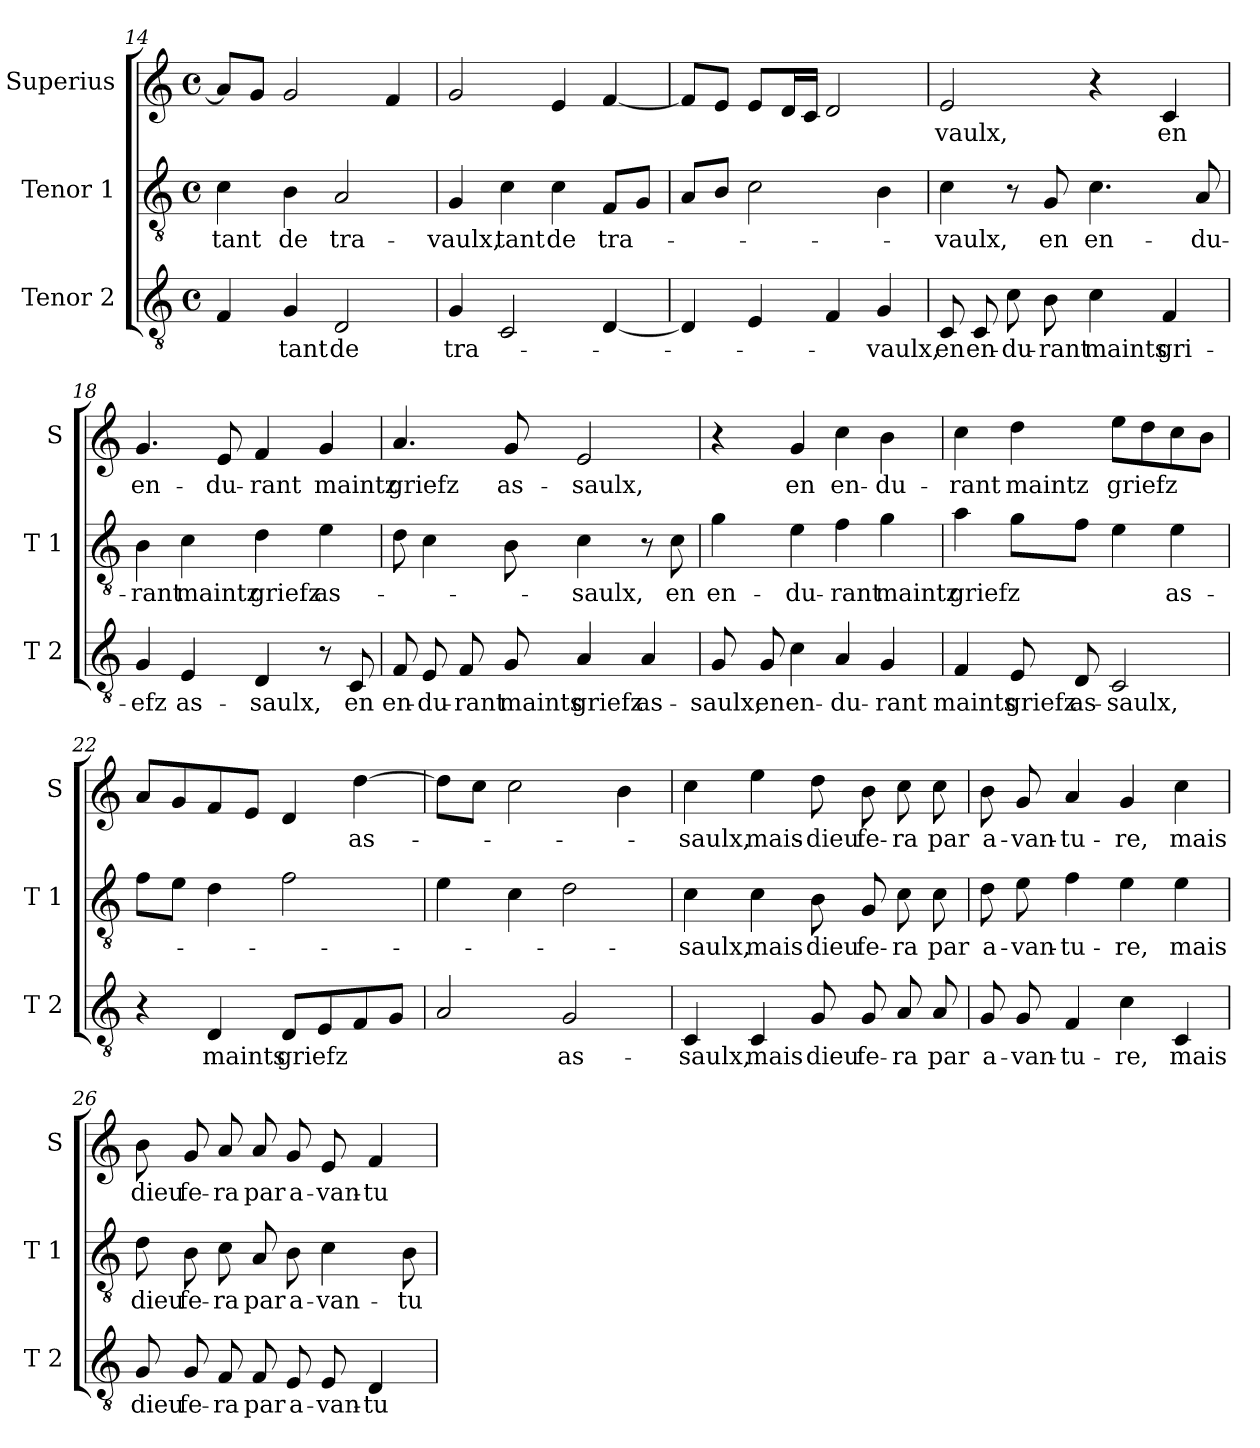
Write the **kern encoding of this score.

**kern	**text	**kern	**text	**kern	**text
*part3	*part3	*part2	*part2	*part1	*part1
*staff3	*staff3	*staff2	*staff2	*staff1	*staff1
*I"Tenor 2	*	*I"Tenor 1	*	*I"Superius	*
*I'T 2	*	*I'T 1	*	*I'S	*
*clefGv2	*	*clefGv2	*	*clefG2	*
*k[]	*	*k[]	*	*k[]	*
*C:	*	*C:	*	*C:	*
*M4/4	*	*M4/4	*	*M4/4	*
*met(c)	*	*met(c)	*	*met(c)	*
=14	=14	=14	=14	=14	=14
!	!	!	!LO:LY:b	!	!
4F/	.	4c\	tant	8a/L]	.
.	.	.	.	8g/J	.
!	!LO:LY:b	!	!LO:LY:b	!	!
4G/	tant	4B\	de	2g/	.
!	!LO:LY:b	!	!LO:LY:b	!	!
2D/	de	2A/	tra-	.	.
.	.	.	.	4f/	.
=15	=15	=15	=15	=15	=15
!	!LO:LY:b	!	!LO:LY:b	!	!
4G/	tra-	4G/	-vaulx,	2g/	.
!	!	!	!LO:LY:b	!	!
2C/	.	4c\	tant	.	.
!	!	!	!LO:LY:b	!	!
.	.	4c\	de	4e/	.
!	!	!	!LO:LY:b	!	!
[4D/	.	8F/L	tra-	[4f/	.
.	.	8G/J	.	.	.
=16	=16	=16	=16	=16	=16
4D/]	.	8A/L	.	8f/L]	.
.	.	8B/J	.	8e/J	.
4E/	.	2c\	.	8e/L	.
.	.	.	.	16d/L	.
.	.	.	.	16c/JJ	.
4F/	.	.	.	2d/	.
!	!LO:LY:b	!	!	!	!
4G/	-vaulx,	4B\	.	.	.
!!LO:LB:g=z
=17	=17	=17	=17	=17	=17
!	!LO:LY:b	!	!LO:LY:b	!	!LO:LY:b
8C/	en	4c\	-vaulx,	2e/	-vaulx,
!	!LO:LY:b	!	!	!	!
8C/	en-	.	.	.	.
!	!LO:LY:b	!	!	!	!
8c\	-du-	8r	.	.	.
!	!LO:LY:b	!	!LO:LY:b	!	!
8B\	-rant	8G/	en	.	.
!	!LO:LY:b	!	!LO:LY:b	!	!
4c\	maints	4.c\	en-	4r	.
!	!LO:LY:b	!	!	!	!LO:LY:b
4F/	gri-	.	.	4c/	en
!	!	!	!LO:LY:b	!	!
.	.	8A/	-du-	.	.
=18	=18	=18	=18	=18	=18
!	!LO:LY:b	!	!LO:LY:b	!	!LO:LY:b
4G/	-efz	4B\	-rant	4.g/	en-
!	!LO:LY:b	!	!LO:LY:b	!	!
4E/	as-	4c\	maintz	.	.
!	!	!	!	!	!LO:LY:b
.	.	.	.	8e/	-du-
!	!LO:LY:b	!	!LO:LY:b	!	!LO:LY:b
4D/	-saulx,	4d\	griefz	4f/	-rant
!	!	!	!LO:LY:b	!	!LO:LY:b
8r	.	4e\	as-	4g/	maintz
!	!LO:LY:b	!	!	!	!
8C/	en	.	.	.	.
=19	=19	=19	=19	=19	=19
!	!LO:LY:b	!	!	!	!LO:LY:b
8F/	en-	8d\	.	4.a/	griefz
!	!LO:LY:b	!	!	!	!
8E/	-du-	4c\	.	.	.
!	!LO:LY:b	!	!	!	!
8F/	-rant	.	.	.	.
!	!LO:LY:b	!	!	!	!LO:LY:b
8G/	maints	8B\	.	8g/	as-
!	!LO:LY:b	!	!LO:LY:b	!	!LO:LY:b
4A/	griefz	4c\	-saulx,	2e/	-saulx,
!	!LO:LY:b	!	!	!	!
4A/	as-	8r	.	.	.
!	!	!	!LO:LY:b	!	!
.	.	8c\	en	.	.
=20	=20	=20	=20	=20	=20
!	!LO:LY:b	!	!LO:LY:b	!	!
8G/	-saulx,	4g\	en-	4r	.
!	!LO:LY:b	!	!	!	!
8G/	en	.	.	.	.
!	!LO:LY:b	!	!LO:LY:b	!	!LO:LY:b
4c\	en-	4e\	-du-	4g/	en
!	!LO:LY:b	!	!LO:LY:b	!	!LO:LY:b
4A/	-du-	4f\	-rant	4cc\	en-
!	!LO:LY:b	!	!LO:LY:b	!	!LO:LY:b
4G/	-rant	4g\	maintz	4b\	-du-
!!LO:LB:g=z
=21	=21	=21	=21	=21	=21
!	!LO:LY:b	!	!LO:LY:b	!	!LO:LY:b
4F/	maints	4a\	griefz	4cc\	-rant
!	!LO:LY:b	!	!	!	!LO:LY:b
8E/	griefz	8g\L	.	4dd\	maintz
!	!LO:LY:b	!	!	!	!
8D/	as-	8f\J	.	.	.
!	!LO:LY:b	!	!	!	!LO:LY:b
2C/	-saulx,	4e\	.	8ee\L	griefz
.	.	.	.	8dd\	.
!	!	!	!LO:LY:b	!	!
.	.	4e\	as-	8cc\	.
.	.	.	.	8b\J	.
=22	=22	=22	=22	=22	=22
4r	.	8f\L	.	8a/L	.
.	.	8e\J	.	8g/	.
!	!LO:LY:b	!	!	!	!
4D/	maints	4d\	.	8f/	.
.	.	.	.	8e/J	.
!	!LO:LY:b	!	!	!	!
8D/L	griefz	2f\	.	4d/	.
8E/	.	.	.	.	.
!	!	!	!	!	!LO:LY:b
8F/	.	.	.	[4dd\	as-
8G/J	.	.	.	.	.
=23	=23	=23	=23	=23	=23
2A/	.	4e\	.	8dd\L]	.
.	.	.	.	8cc\J	.
.	.	4c\	.	2cc\	.
!	!LO:LY:b	!	!	!	!
2G/	as-	2d\	.	.	.
.	.	.	.	4b\	.
=24	=24	=24	=24	=24	=24
!	!LO:LY:b	!	!LO:LY:b	!	!LO:LY:b
4C/	-saulx,	4c\	-saulx,	4cc\	-saulx,
!	!LO:LY:b	!	!LO:LY:b	!	!LO:LY:b
4C/	mais	4c\	mais	4ee\	mais-
!	!LO:LY:b	!	!LO:LY:b	!	!LO:LY:b
8G/	dieu	8B\	dieu	8dd\	-dieu
!	!LO:LY:b	!	!LO:LY:b	!	!LO:LY:b
8G/	fe-	8G/	fe-	8b\	fe-
!	!LO:LY:b	!	!LO:LY:b	!	!LO:LY:b
8A/	-ra	8c\	-ra	8cc\	-ra
!	!LO:LY:b	!	!LO:LY:b	!	!LO:LY:b
8A/	par	8c\	par	8cc\	par
!!LO:LB:g=z
=25	=25	=25	=25	=25	=25
!	!LO:LY:b	!	!LO:LY:b	!	!LO:LY:b
8G/	a-	8d\	a-	8b\	a-
!	!LO:LY:b	!	!LO:LY:b	!	!LO:LY:b
8G/	-van-	8e\	-van-	8g/	-van-
!	!LO:LY:b	!	!LO:LY:b	!	!LO:LY:b
4F/	-tu-	4f\	-tu-	4a/	-tu-
!	!LO:LY:b	!	!LO:LY:b	!	!LO:LY:b
4c\	-re,	4e\	-re,	4g/	-re,
!	!LO:LY:b	!	!LO:LY:b	!	!LO:LY:b
4C/	mais	4e\	mais	4cc\	mais
=26	=26	=26	=26	=26	=26
!	!LO:LY:b	!	!LO:LY:b	!	!LO:LY:b
8G/	dieu	8d\	dieu	8b\	dieu
!	!LO:LY:b	!	!LO:LY:b	!	!LO:LY:b
8G/	fe-	8B\	fe-	8g/	fe-
!	!LO:LY:b	!	!LO:LY:b	!	!LO:LY:b
8F/	-ra	8c\	-ra	8a/	-ra
!	!LO:LY:b	!	!LO:LY:b	!	!LO:LY:b
8F/	par	8A/	par	8a/	par
!	!LO:LY:b	!	!LO:LY:b	!	!LO:LY:b
8E/	a-	8B\	a-	8g/	a-
!	!LO:LY:b	!	!LO:LY:b	!	!LO:LY:b
8E/	-van-	4c\	-van-	8e/	-van-
!	!LO:LY:b	!	!	!	!LO:LY:b
4D/	-tu-	.	.	4f/	-tu-
!	!	!	!LO:LY:b	!	!
.	.	8B\	-tu-	.	.
=	=	=	=	=	=
*-	*-	*-	*-	*-	*-
